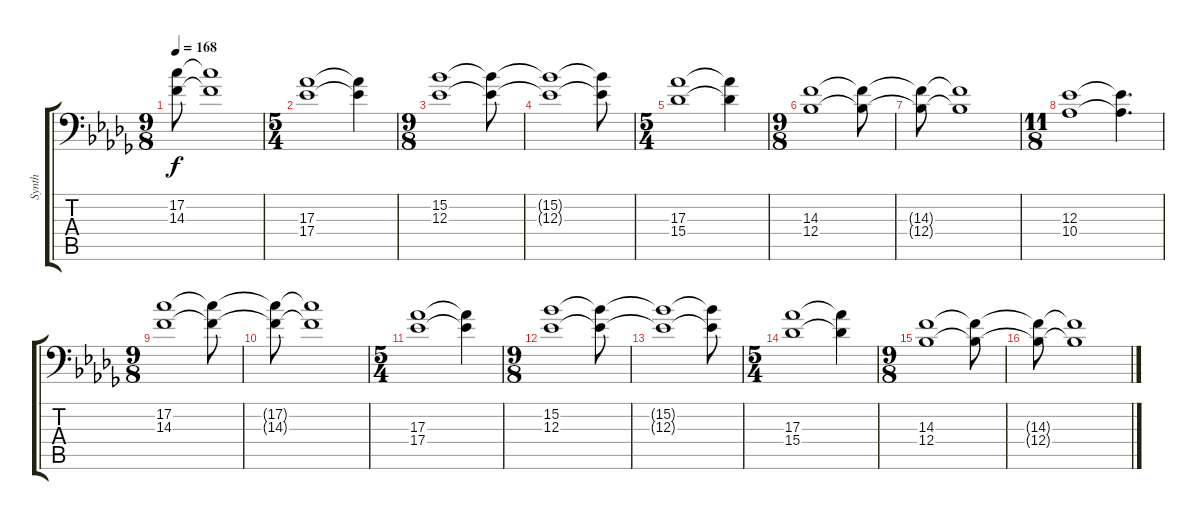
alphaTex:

\track ("Synth" "Synth") {instrument choiraahs}
\staff {score tabs}
\tuning (C4 G3 Eb3 Bb2 F2 Bb1) {hide}
\ts (9 8)
\tempo 168
\clef f4
\ks bbminor
(17.2{t} 14.3{t}).8{dy f} (17.2{t} 14.3{t}).1 |
\ts (5 4)
(17.3 17.4).1 (17.3{t} 17.4{t}).4 |
\ts (9 8)
(15.2 12.3).1 (15.2{t} 12.3{t}).8 |
(15.2{t} 12.3{t}).1 (15.2{t} 12.3{t}).8 |
\ts (5 4)
(17.3 15.4).1 (17.3{t} 15.4{t}).4 |
\ts (9 8)
(14.3 12.4).1 (14.3{t} 12.4{t}).8 |
(14.3{t} 12.4{t}).8 (14.3{t} 12.4{t}).1 |
\ts (11 8)
(12.3 10.4).1 (12.3{t} 10.4{t}).4{d} |
\ts (9 8)
(17.2 14.3).1 (17.2{t} 14.3{t}).8 |
(17.2{t} 14.3{t}).8 (17.2{t} 14.3{t}).1 |
\ts (5 4)
(17.3 17.4).1 (17.3{t} 17.4{t}).4 |
\ts (9 8)
(15.2 12.3).1 (15.2{t} 12.3{t}).8 |
(15.2{t} 12.3{t}).1 (15.2{t} 12.3{t}).8 |
\ts (5 4)
(17.3 15.4).1 (17.3{t} 15.4{t}).4 |
\ts (9 8)
(14.3 12.4).1 (14.3{t} 12.4{t}).8 |
(14.3{t} 12.4{t}).8 (14.3{t} 12.4{t}).1
